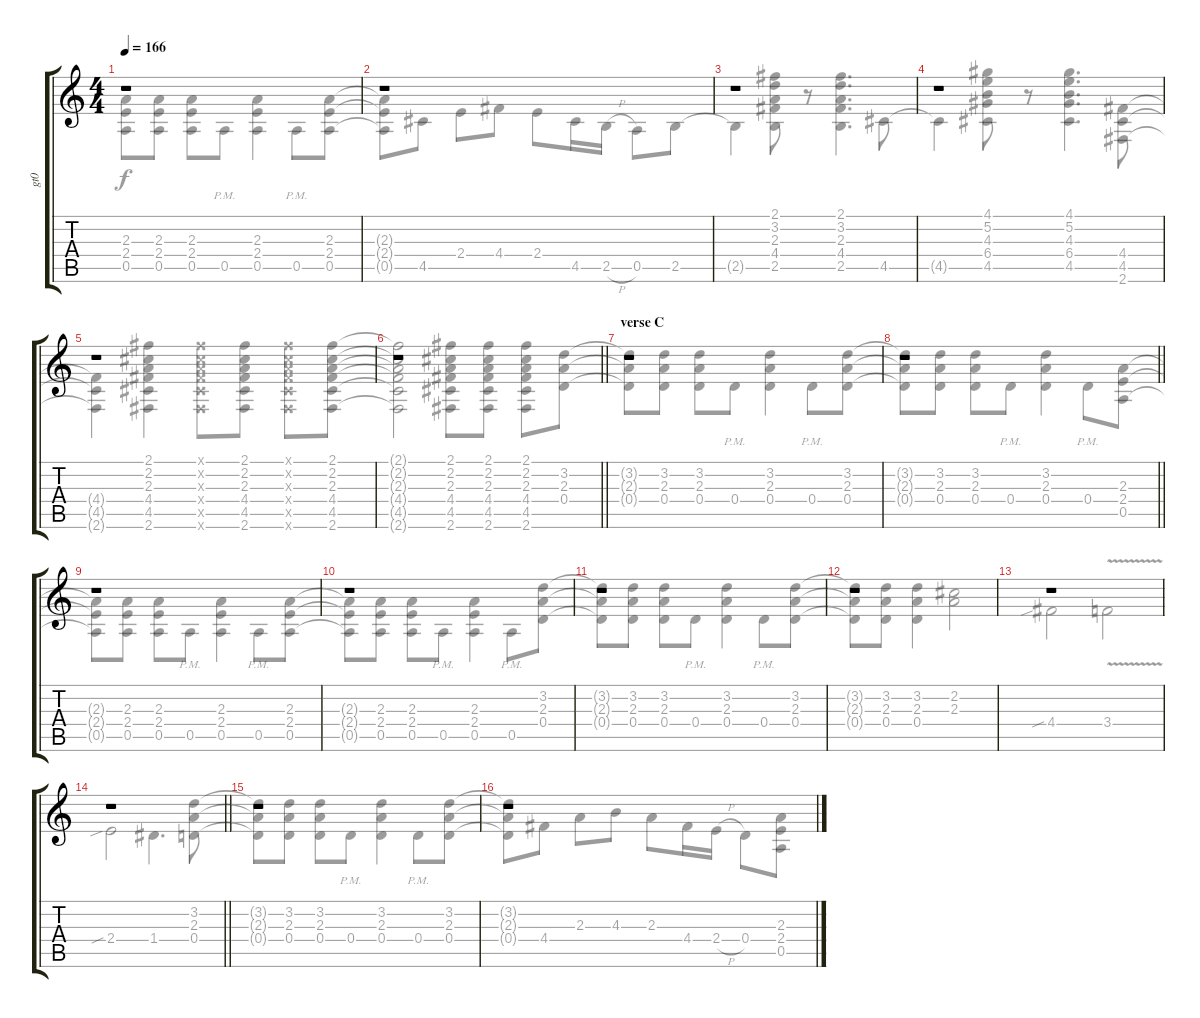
\track ("gt0" "gt0") {instrument overdrivenguitar}
\staff {score tabs}
\tuning (E4 B3 G3 D3 A2 E2) {hide}
\voice
\ts (4 4)
\section ("" "")
\tempo 166
\clef g2
\ks c
r.1{dy f} |
r.1 |
r.1 |
r.1 |
r.1 |
\barLineRight lightlight
r.1 |
\section ("" "verse C")
r.1 |
\barLineRight lightlight
r.1 |
\section ("" "")
r.1 |
r.1 |
r.1 |
r.1 |
r.1 |
\barLineRight lightlight
r.1 |
r.1 |
r.1
\voice
\clef g2
\ottava regular
\simile none
\ks c
(2.3{t} 2.4{t} 0.5{t}).8{dy f} (2.3 2.4 0.5).8 (2.3 2.4 0.5).8 0.5{pm}.8 (2.3 2.4 0.5).4 0.5{pm}.8 (2.3 2.4 0.5).8 |
(2.3{t} 2.4{t} 0.5{t}).8 4.5.8 2.4.8 4.4.8 2.4.8 4.5.16 2.5{h}.16 0.5.8 2.5.8 |
2.5{t}.4 (2.1 3.2 2.3 4.4 2.5).8 r.8 (2.1 3.2 2.3 4.4 2.5).4{d} 4.5.8 |
4.5{t}.4 (4.1 5.2 4.3 6.4 4.5).8 r.8 (4.1 5.2 4.3 6.4 4.5).4{d} (4.4 4.5 2.6).8 |
(4.4{t} 4.5{t} 2.6{t}).4 (2.1 2.2 2.3 4.4 4.5 2.6).4 (2.1{x} 2.2{x} 2.3{x} 4.4{x} 4.5{x} 2.6{x}).8 (2.1 2.2 2.3 4.4 4.5 2.6).8 (2.1{x} 2.2{x} 2.3{x} 4.4{x} 4.5{x} 2.6{x}).8 (2.1 2.2 2.3 4.4 4.5 2.6).8 |
\barLineRight lightlight
(2.1{t} 2.2{t} 2.3{t} 4.4{t} 4.5{t} 2.6{t}).2 (2.1 2.2 2.3 4.4 4.5 2.6).8 (2.1 2.2 2.3 4.4 4.5 2.6).8 (2.1 2.2 2.3 4.4 4.5 2.6).8 (3.2 2.3 0.4).8 |
(3.2{t} 2.3{t} 0.4{t}).8 (3.2 2.3 0.4).8 (3.2 2.3 0.4).8 0.4{pm}.8 (3.2 2.3 0.4).4 0.4{pm}.8 (3.2 2.3 0.4).8 |
\barLineRight lightlight
(3.2{t} 2.3{t} 0.4{t}).8 (3.2 2.3 0.4).8 (3.2 2.3 0.4).8 0.4{pm}.8 (3.2 2.3 0.4).4 0.4{pm}.8 (2.3 2.4 0.5).8 |
(2.3{t} 2.4{t} 0.5{t}).8 (2.3 2.4 0.5).8 (2.3 2.4 0.5).8 0.5{pm}.8 (2.3 2.4 0.5).4 0.5{pm}.8 (2.3 2.4 0.5).8 |
(2.3{t} 2.4{t} 0.5{t}).8 (2.3 2.4 0.5).8 (2.3 2.4 0.5).8 0.5{pm}.8 (2.3 2.4 0.5).4 0.5{pm}.8 (3.2 2.3 0.4).8 |
(3.2{t} 2.3{t} 0.4{t}).8 (3.2 2.3 0.4).8 (3.2 2.3 0.4).8 0.4{pm}.8 (3.2 2.3 0.4).4 0.4{pm}.8 (3.2 2.3 0.4).8 |
(3.2{t} 2.3{t} 0.4{t}).8 (3.2 2.3 0.4).8 (3.2 2.3 0.4).4 (2.2 2.3).2 |
4.4{sib}.2 3.4{v}.2 |
\barLineRight lightlight
2.4{sib}.2 1.4.4{d} (3.2 2.3 0.4).8 |
(3.2{t} 2.3{t} 0.4{t}).8 (3.2 2.3 0.4).8 (3.2 2.3 0.4).8 0.4{pm}.8 (3.2 2.3 0.4).4 0.4{pm}.8 (3.2 2.3 0.4).8 |
(3.2{t} 2.3{t} 0.4{t}).8 4.4.8 2.3.8 4.3.8 2.3.8 4.4.16 2.4{h}.16 0.4.8 (2.3 2.4 0.5).8
